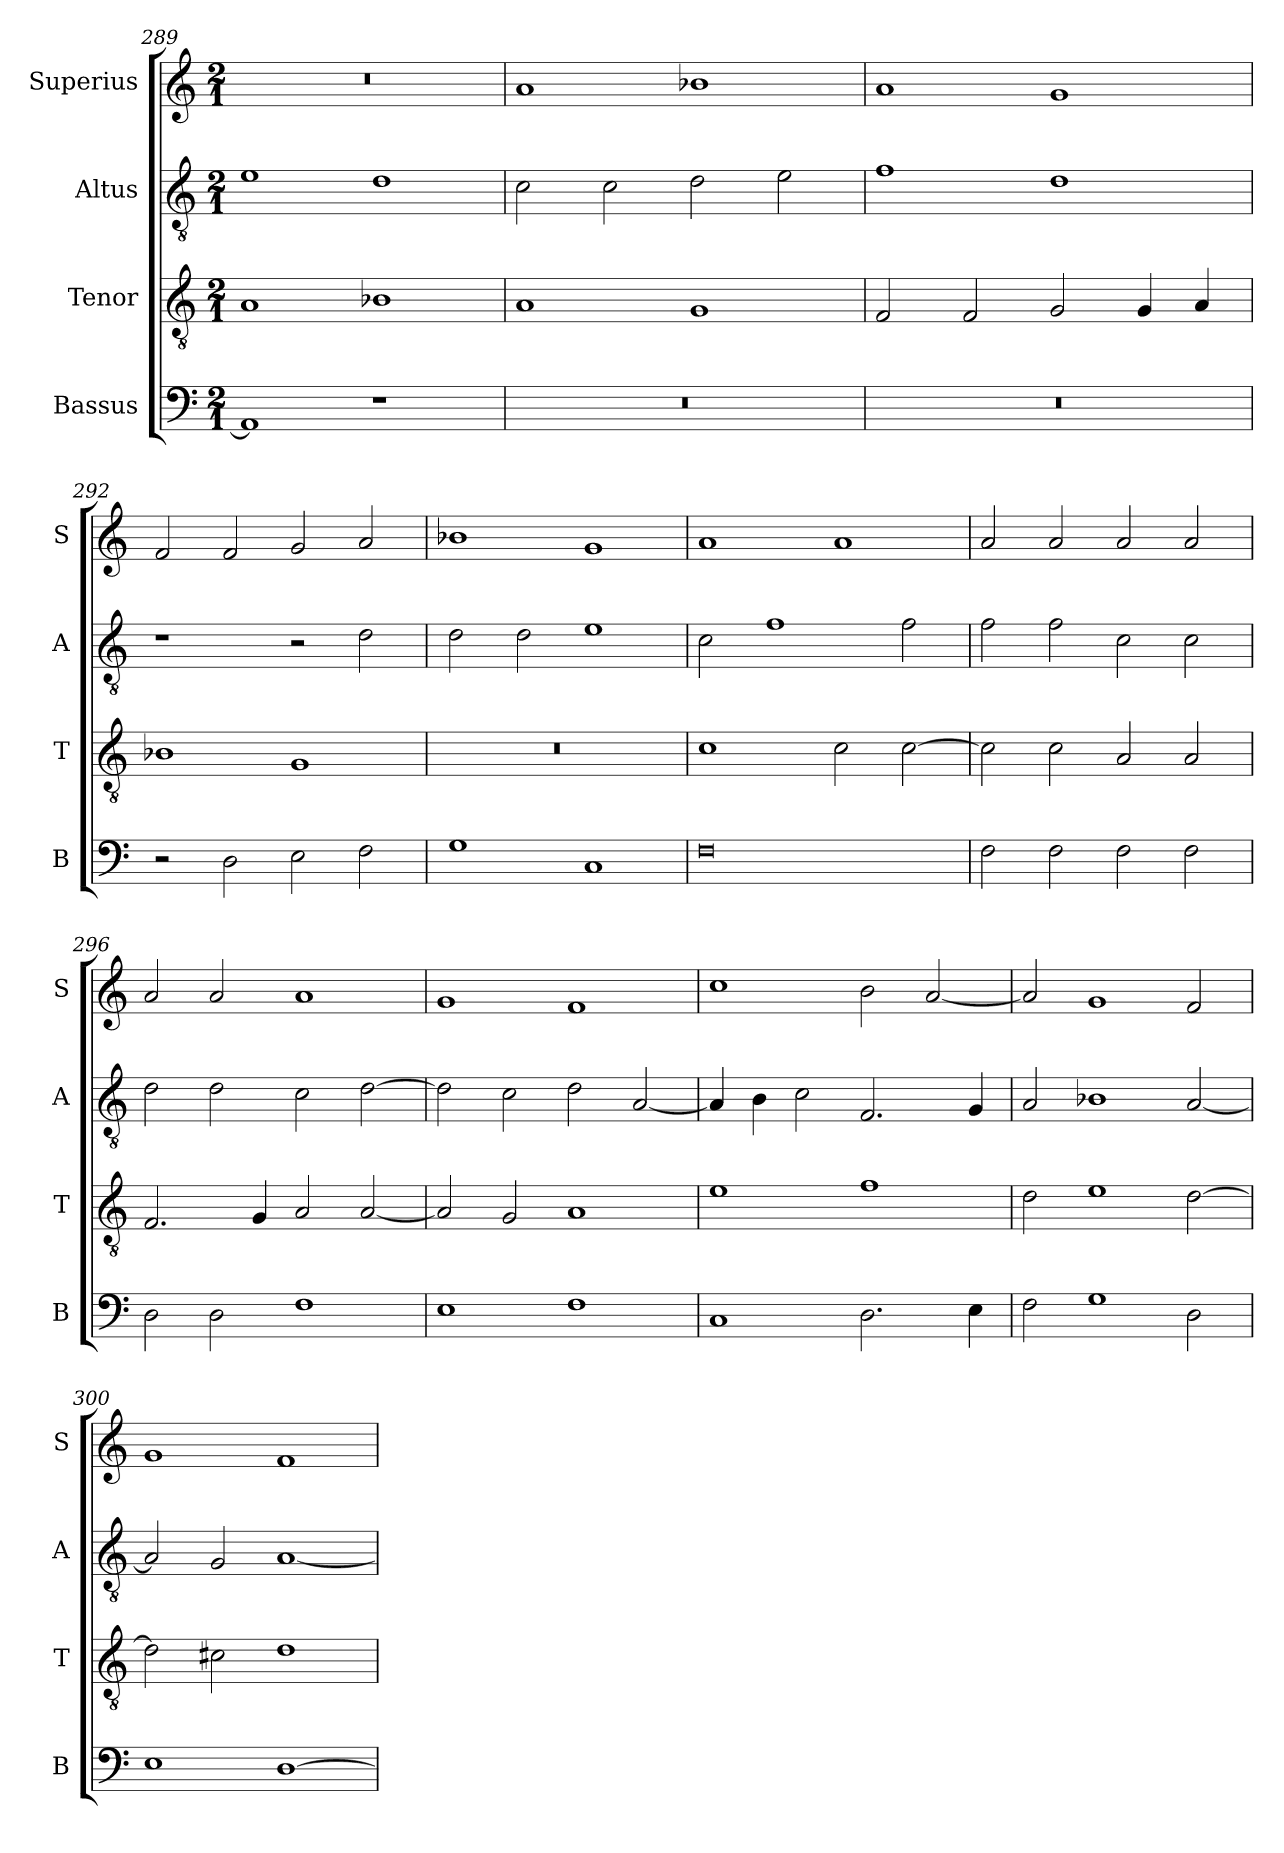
**kern	**kern	**kern	**kern
*part4	*part3	*part2	*part1
*staff4	*staff3	*staff2	*staff1
*I"Bassus	*I"Tenor	*I"Altus	*I"Superius
*I'B	*I'T	*I'A	*I'S
*clefF4	*clefGv2	*clefGv2	*clefG2
*k[]	*k[]	*k[]	*k[]
*M2/1	*M2/1	*M2/1	*M2/1
=289	=289	=289	=289
1AA]	1A	1e	0r
1r	1B-X	1d	.
=290	=290	=290	=290
0r	1A	2c\	1a
.	.	2c\	.
.	1G	2d\	1b-X
.	.	2e\	.
=291	=291	=291	=291
0r	2F/	1f	1a
.	2F/	.	.
.	2G/	1d	1g
.	4G/	.	.
.	4A/	.	.
=292	=292	=292	=292
2r	1B-X	1r	2f/
2D\	.	.	2f/
2E\	1G	2r	2g/
2F\	.	2d\	2a/
=293	=293	=293	=293
1G	0r	2d\	1b-X
.	.	2d\	.
1C	.	1e	1g
=294	=294	=294	=294
0F	1c	2c\	1a
.	.	1f	.
.	2c\	.	1a
.	[2c\	2f\	.
=295	=295	=295	=295
2F\	2c\]	2f\	2a/
2F\	2c\	2f\	2a/
2F\	2A/	2c\	2a/
2F\	2A/	2c\	2a/
=296	=296	=296	=296
2D\	2.F/	2d\	2a/
2D\	.	2d\	2a/
.	4G/	.	.
1F	2A/	2c\	1a
.	[2A/	[2d\	.
=297	=297	=297	=297
1E	2A/]	2d\]	1g
.	2G/	2c\	.
1F	1A	2d\	1f
.	.	[2A/	.
=298	=298	=298	=298
1C	1e	4A/]	1cc
.	.	4B\	.
.	.	2c\	.
2.D\	1f	2.F/	2b\
.	.	.	[2a/
4E\	.	4G/	.
=299	=299	=299	=299
2F\	2d\	2A/	2a/]
1G	1e	1B-X	1g
2D\	[2d\	[2A/	2f/
=300	=300	=300	=300
1E	2d\]	2A/]	1g
.	2c#X\	2G/	.
[1D	1d	[1A	1f
=	=	=	=
*-	*-	*-	*-
